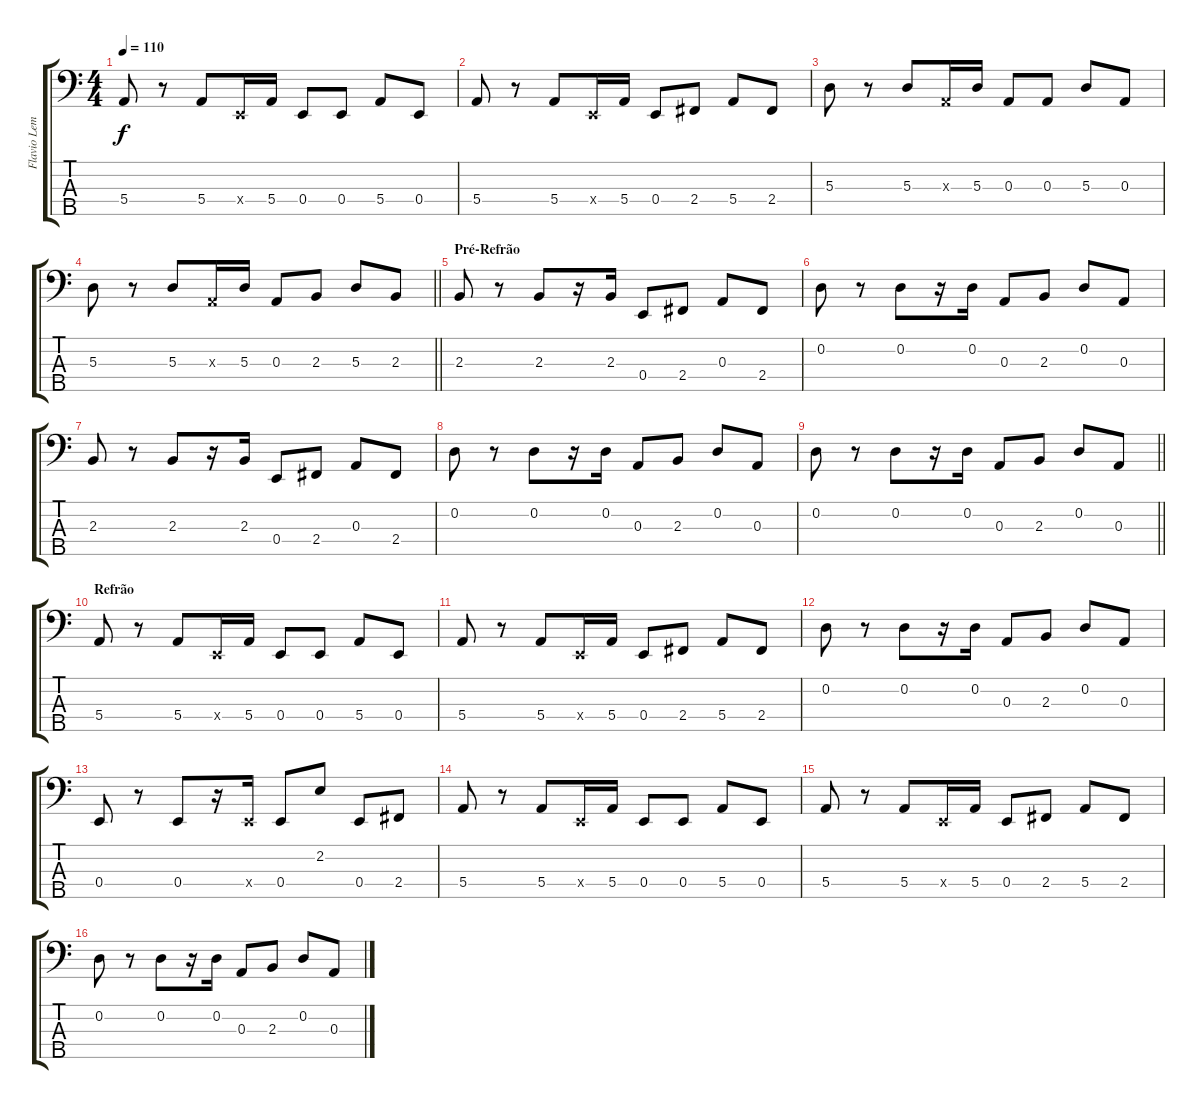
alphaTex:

\track ("Flavio Lemos" "Flavio Lem") {instrument acousticbass}
\staff {score tabs}
\tuning (G2 D2 A1 E1 B0) {hide}
\ts (4 4)
\tempo 110
\clef f4
\ks c
5.4.8{dy f} r.8 5.4.8 0.4{x}.16 5.4.16 0.4.8 0.4.8 5.4.8 0.4.8 |
5.4.8 r.8 5.4.8 0.4{x}.16 5.4.16 0.4.8 2.4.8 5.4.8 2.4.8 |
5.3.8 r.8 5.3.8 0.3{x}.16 5.3.16 0.3.8 0.3.8 5.3.8 0.3.8 |
\barLineRight lightlight
5.3.8 r.8 5.3.8 0.3{x}.16 5.3.16 0.3.8 2.3.8 5.3.8 2.3.8 |
\section ("" "Pré-Refrão")
2.3.8 r.8 2.3.8 r.16 2.3.16 0.4.8 2.4.8 0.3.8 2.4.8 |
0.2.8 r.8 0.2.8 r.16 0.2.16 0.3.8 2.3.8 0.2.8 0.3.8 |
2.3.8 r.8 2.3.8 r.16 2.3.16 0.4.8 2.4.8 0.3.8 2.4.8 |
0.2.8 r.8 0.2.8 r.16 0.2.16 0.3.8 2.3.8 0.2.8 0.3.8 |
\barLineRight lightlight
0.2.8 r.8 0.2.8 r.16 0.2.16 0.3.8 2.3.8 0.2.8 0.3.8 |
\section ("" "Refrão")
5.4.8 r.8 5.4.8 0.4{x}.16 5.4.16 0.4.8 0.4.8 5.4.8 0.4.8 |
5.4.8 r.8 5.4.8 0.4{x}.16 5.4.16 0.4.8 2.4.8 5.4.8 2.4.8 |
0.2.8 r.8 0.2.8 r.16 0.2.16 0.3.8 2.3.8 0.2.8 0.3.8 |
0.4.8 r.8 0.4.8 r.16 0.4{x}.16 0.4.8 2.2.8 0.4.8 2.4.8 |
5.4.8 r.8 5.4.8 0.4{x}.16 5.4.16 0.4.8 0.4.8 5.4.8 0.4.8 |
5.4.8 r.8 5.4.8 0.4{x}.16 5.4.16 0.4.8 2.4.8 5.4.8 2.4.8 |
0.2.8 r.8 0.2.8 r.16 0.2.16 0.3.8 2.3.8 0.2.8 0.3.8
